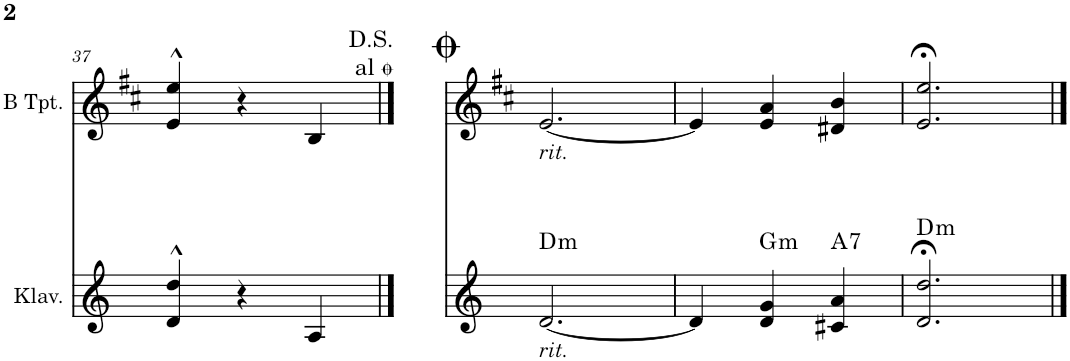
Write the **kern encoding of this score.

**kern	**harte	**kern
*part2	*part2	*part1
*staff2	*	*staff1
*I"Klavier	*	*I"Trompete in B
*I'Klav.	*	*
!!LO:PB:g=z
*clefG2	*	*clefG2
*	*	*Trd1c2
*k[]	*	*k[f#c#]
*M3/4	*	*M3/4
=37	=37	=37
4d/^^ 4dd/^^	.	4e/^^ 4ee/^^
4r	.	4r
4A/	.	4B/
!	!	!LO:TX:a:t=D.S. \nal
==38	==38	==38
!	!	!LO:TX:b:i:t=rit.
!LO:TX:b:i:t=rit.	!LO:H:kt=m	!
[2.d/	D:min	[2.e/
=39	=39	=39
4d/]	.	4e/]
!	!LO:H:kt=m	!
4d/ 4g/	G:min	4e/ 4a/
!	!LO:H:kt=7	!
4c#X/ 4a/	A:7	4d#X/ 4b/
=40	=40	=40
!	!LO:H:kt=m	!
2.d/;< 2.dd/;<	D:min	2.e/;< 2.ee/;<
==	==	==
*-	*-	*-
